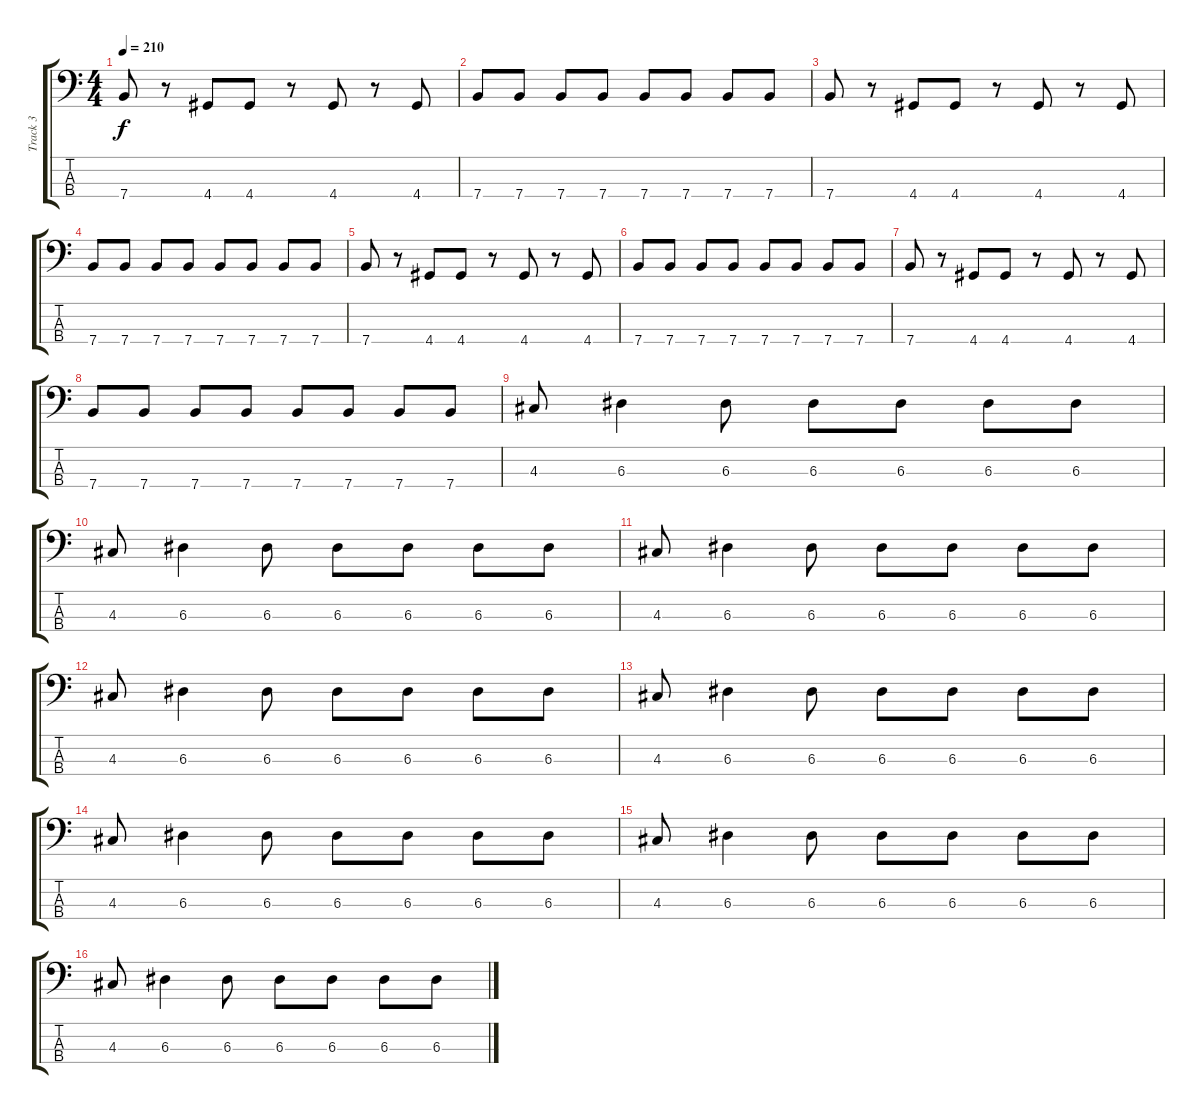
\track ("Track 3" "Track 3") {instrument electricbassfinger}
\staff {score tabs}
\tuning (G2 D2 A1 E1) {hide}
\ts (4 4)
\tempo 210
\clef f4
\ks c
7.4.8{dy f} r.8 4.4.8 4.4.8 r.8 4.4.8 r.8 4.4.8 |
7.4.8 7.4.8 7.4.8 7.4.8 7.4.8 7.4.8 7.4.8 7.4.8 |
7.4.8 r.8 4.4.8 4.4.8 r.8 4.4.8 r.8 4.4.8 |
7.4.8 7.4.8 7.4.8 7.4.8 7.4.8 7.4.8 7.4.8 7.4.8 |
7.4.8 r.8 4.4.8 4.4.8 r.8 4.4.8 r.8 4.4.8 |
7.4.8 7.4.8 7.4.8 7.4.8 7.4.8 7.4.8 7.4.8 7.4.8 |
7.4.8 r.8 4.4.8 4.4.8 r.8 4.4.8 r.8 4.4.8 |
7.4.8 7.4.8 7.4.8 7.4.8 7.4.8 7.4.8 7.4.8 7.4.8 |
4.3.8 6.3.4 6.3.8 6.3.8 6.3.8 6.3.8 6.3.8 |
4.3.8 6.3.4 6.3.8 6.3.8 6.3.8 6.3.8 6.3.8 |
4.3.8 6.3.4 6.3.8 6.3.8 6.3.8 6.3.8 6.3.8 |
4.3.8 6.3.4 6.3.8 6.3.8 6.3.8 6.3.8 6.3.8 |
4.3.8 6.3.4 6.3.8 6.3.8 6.3.8 6.3.8 6.3.8 |
4.3.8 6.3.4 6.3.8 6.3.8 6.3.8 6.3.8 6.3.8 |
4.3.8 6.3.4 6.3.8 6.3.8 6.3.8 6.3.8 6.3.8 |
4.3.8 6.3.4 6.3.8 6.3.8 6.3.8 6.3.8 6.3.8
